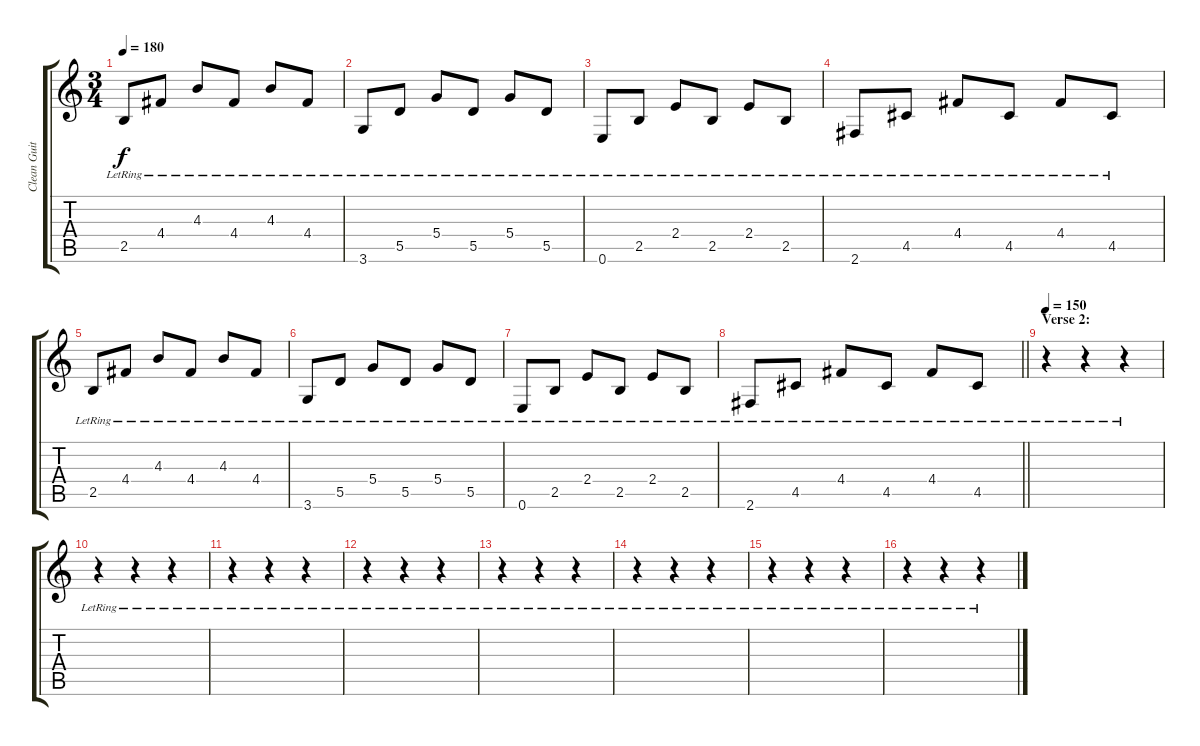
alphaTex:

\track ("Clean Guitar" "Clean Guit") {instrument electricguitarclean}
\staff {score tabs}
\tuning (E4 B3 G3 D3 A2 E2) {hide}
\ts (3 4)
\tempo 180
\clef g2
\ks c
2.5{lr}.8{dy f} 4.4{lr}.8 4.3{lr}.8 4.4{lr}.8 4.3{lr}.8 4.4{lr}.8 |
3.6{lr}.8 5.5{lr}.8 5.4{lr}.8 5.5{lr}.8 5.4{lr}.8 5.5{lr}.8 |
0.6{lr}.8 2.5{lr}.8 2.4{lr}.8 2.5{lr}.8 2.4{lr}.8 2.5{lr}.8 |
2.6{lr}.8 4.5{lr}.8 4.4{lr}.8 4.5{lr}.8 4.4{lr}.8 4.5{lr}.8 |
2.5{lr}.8 4.4{lr}.8 4.3{lr}.8 4.4{lr}.8 4.3{lr}.8 4.4{lr}.8 |
3.6{lr}.8 5.5{lr}.8 5.4{lr}.8 5.5{lr}.8 5.4{lr}.8 5.5{lr}.8 |
0.6{lr}.8 2.5{lr}.8 2.4{lr}.8 2.5{lr}.8 2.4{lr}.8 2.5{lr}.8 |
\barLineRight lightlight
2.6{lr}.8 4.5{lr}.8 4.4{lr}.8 4.5{lr}.8 4.4{lr}.8 4.5{lr}.8 |
\section ("" "Verse 2:")
\tempo 150
r.4 r.4 r.4 |
r.4 r.4 r.4 |
r.4 r.4 r.4 |
r.4 r.4 r.4 |
r.4 r.4 r.4 |
r.4 r.4 r.4 |
r.4 r.4 r.4 |
r.4 r.4 r.4
